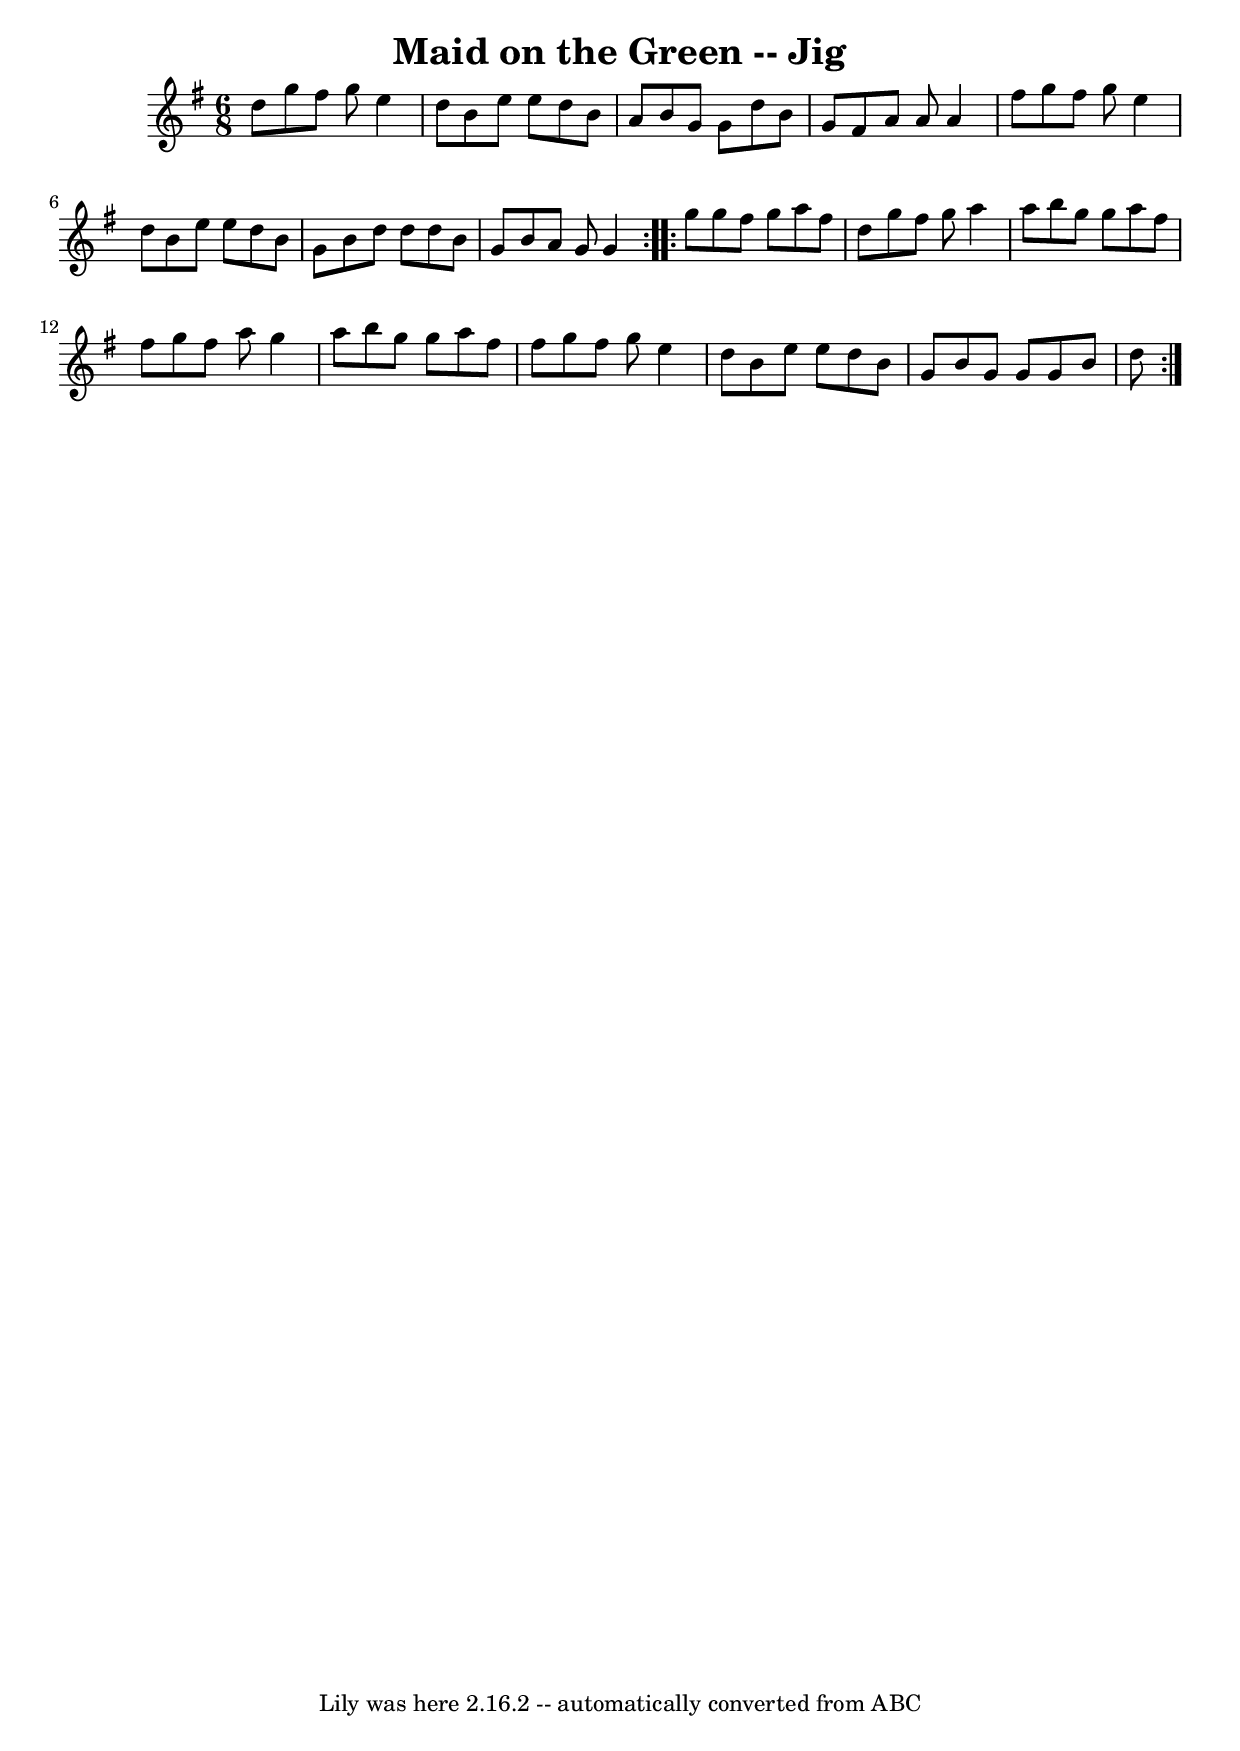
\version "2.16.2"
\include "Mammoth.ily"
\header {
  %% book = "Ryan's Mammoth Collection"
 crossRefNumber = "1"
 footnotes = "\\\\111 624"
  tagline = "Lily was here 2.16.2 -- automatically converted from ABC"
  title = "Maid on the Green -- Jig"

}
voicedefault =  {



  \repeat volta 2 {

    \time 6/8 
    \key g \major d''8   |
 g''8 fis''8 g''8 e''4 d''8     |
 b'8 e''8 e''8 d''8 b'8 a'8    |
 b'8 g'8 g'8 d''8 b'8 g'8     |
 fis'8 a'8 a'8 a'4 fis''8     |
 g''8 fis''8 g''8 e''4 d''8    |
 b'8 e''8 e''8 d''8 b'8 g'8     |
 b'8 d''8 d''8 d''8 b'8 g'8     |
 b'8 a'8 g'8 g'4  
  }     
  \repeat volta 2 {
 g''8   |
 g''8 fis''8 g''8 a''8 fis''8 d''8    |
 g''8 fis''8 g''8 a''4 a''8     |
 b''8 g''8 g''8 a''8 fis''8 fis''8     |
 g''8 fis''8 a''8 g''4 a''8    |
 b''8 g''8 g''8 a''8 fis''8 fis''8    |
 g''8 fis''8 g''8 e''4 d''8     |
 b'8 e''8 e''8 d''8 b'8 g'8     |
 b'8 g'8 g'8 g'8 b'8 d''8    
  }   

}

\score{
  <<

    \context Staff="default"
    {
      \voicedefault 
      
    }

  >>
  \layout {
    
  }
  \midi {
  }

}
